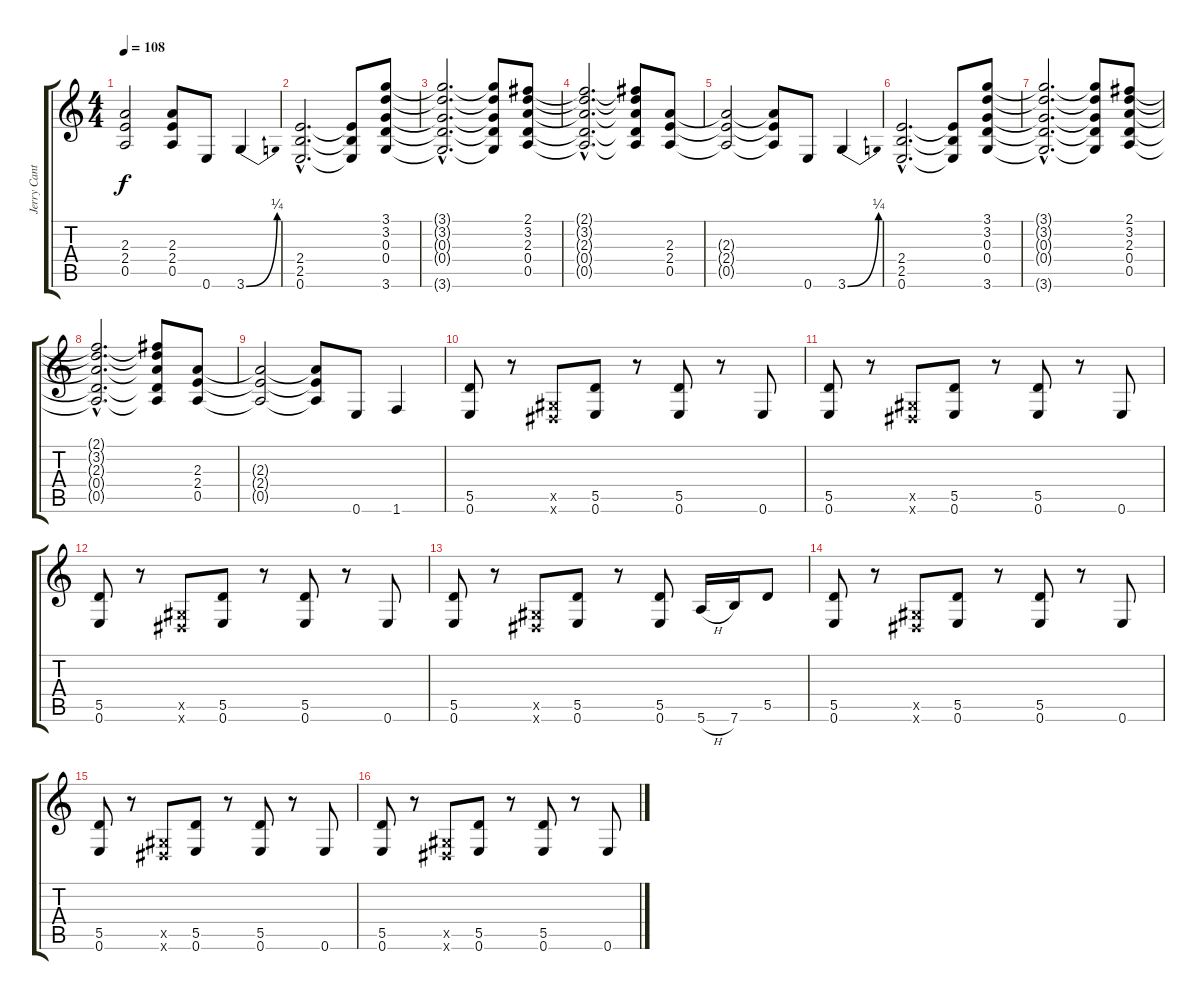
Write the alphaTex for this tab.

\track ("Jerry Cantrell- Guitar 2" "Jerry Cant") {instrument distortionguitar}
\staff {score tabs}
\tuning (E4 B3 G3 D3 A2 E2) {hide}
\ts (4 4)
\tempo 108
\clef g2
\ks c
(2.3{t} 2.4{t} 0.5{t}).2{dy f} (2.3 2.4 0.5).8 0.6.8 3.6{be (bend 0 0 60 1)}.4 |
(2.4{hac} 2.5{hac} 0.6{hac}).2{d} (2.4{t} 2.5{t} 0.6{t}).8 (3.1 3.2 0.3 0.4 3.6).8 |
(3.1{hac t} 3.2{hac t} 0.3{hac t} 0.4{hac t} 3.6{hac t}).2{d} (3.1{t} 3.2{t} 0.3{t} 0.4{t} 3.6{t}).8 (2.1 3.2 2.3 0.4 0.5).8 |
(2.1{hac t} 3.2{hac t} 2.3{hac t} 0.4{hac t} 0.5{hac t}).2{d} (2.1{t} 3.2{t} 2.3{t} 0.4{t} 0.5{t}).8 (2.3 2.4 0.5).8 |
(2.3{t} 2.4{t} 0.5{t}).2 (2.3{t} 2.4{t} 0.5{t}).8 0.6.8 3.6{be (bend 0 0 60 1)}.4 |
(2.4{hac} 2.5{hac} 0.6{hac}).2{d} (2.4{t} 2.5{t} 0.6{t}).8 (3.1 3.2 0.3 0.4 3.6).8 |
(3.1{hac t} 3.2{hac t} 0.3{hac t} 0.4{hac t} 3.6{hac t}).2{d} (3.1{t} 3.2{t} 0.3{t} 0.4{t} 3.6{t}).8 (2.1 3.2 2.3 0.4 0.5).8 |
(2.1{hac t} 3.2{hac t} 2.3{hac t} 0.4{hac t} 0.5{hac t}).2{d} (2.1{t} 3.2{t} 2.3{t} 0.4{t} 0.5{t}).8 (2.3 2.4 0.5).8 |
(2.3{t} 2.4{t} 0.5{t}).2 (2.3{t} 2.4{t} 0.5{t}).8 0.6.8 1.6.4 |
(5.5 0.6).8 r.8 (-1.5{x} -1.6{x}).8 (5.5 0.6).8 r.8 (5.5 0.6).8 r.8 0.6.8 |
(5.5 0.6).8 r.8 (-1.5{x} -1.6{x}).8 (5.5 0.6).8 r.8 (5.5 0.6).8 r.8 0.6.8 |
(5.5 0.6).8 r.8 (-1.5{x} -1.6{x}).8 (5.5 0.6).8 r.8 (5.5 0.6).8 r.8 0.6.8 |
(5.5 0.6).8 r.8 (-1.5{x} -1.6{x}).8 (5.5 0.6).8 r.8 (5.5 0.6).8 5.6{h}.16 7.6.16 5.5.8 |
(5.5 0.6).8 r.8 (-1.5{x} -1.6{x}).8 (5.5 0.6).8 r.8 (5.5 0.6).8 r.8 0.6.8 |
(5.5 0.6).8 r.8 (-1.5{x} -1.6{x}).8 (5.5 0.6).8 r.8 (5.5 0.6).8 r.8 0.6.8 |
(5.5 0.6).8 r.8 (-1.5{x} -1.6{x}).8 (5.5 0.6).8 r.8 (5.5 0.6).8 r.8 0.6.8
